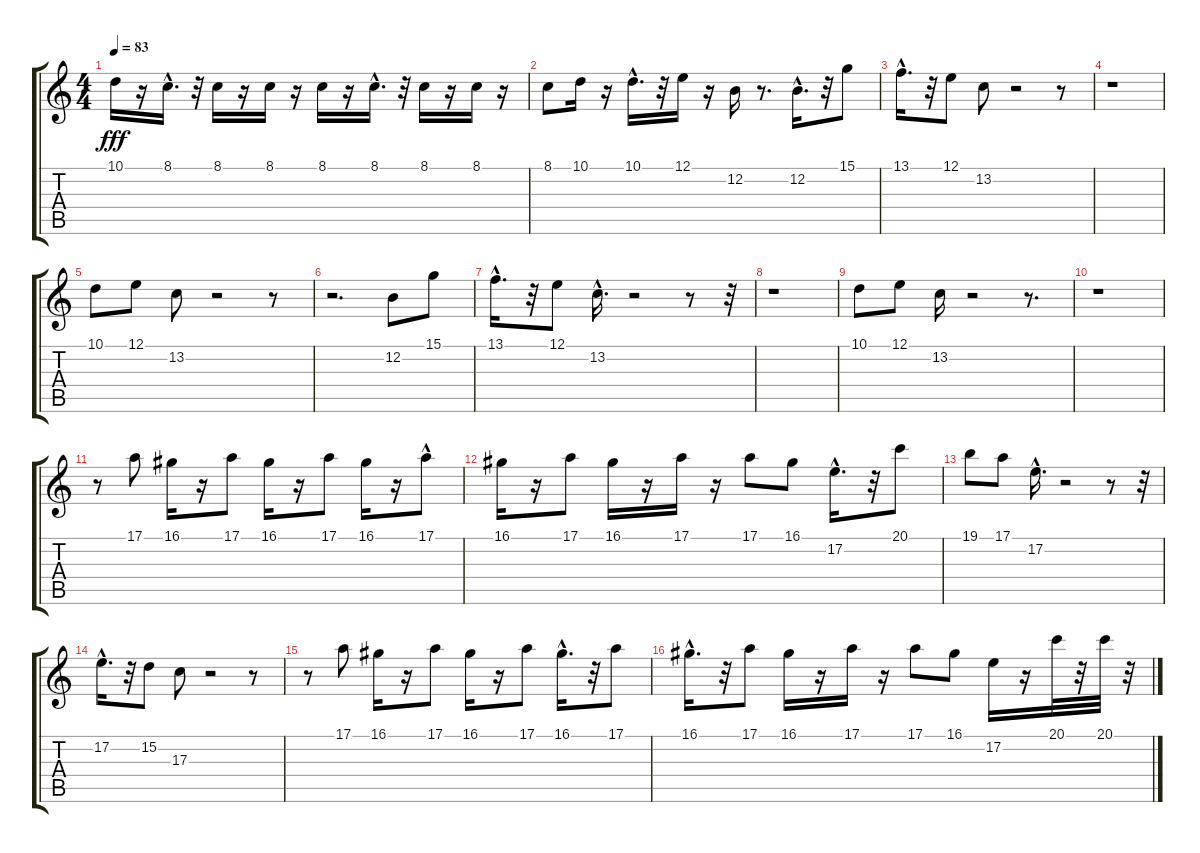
\track "" {instrument panflute}
\staff {score tabs}
\tuning (E4 B3 G3 D3 A2 E2) {hide}
\ts (4 4)
\tempo 83
\clef g2
\ks c
10.1.16{dy fff} r.16 8.1{hac}.16{d} r.32 8.1.16 r.16 8.1.16 r.16 8.1.16 r.16 8.1{hac}.16{d} r.32 8.1.16 r.16 8.1.16 r.16 |
8.1.8 10.1.16 r.16 10.1{hac}.16{d} r.32 12.1.16 r.16 12.2.16 r.8{d} 12.2{hac}.16{d} r.32 15.1.8 |
13.1{hac}.16{d} r.32 12.1.8 13.2.8 r.2 r.8 |
r.1 |
10.1.8 12.1.8 13.2.8 r.2 r.8 |
r.2{d} 12.2.8 15.1.8 |
13.1{hac}.16{d} r.32 12.1.8 13.2{hac}.16{d} r.2 r.8 r.32 |
r.1 |
10.1.8 12.1.8 13.2.16 r.2 r.8{d} |
r.1 |
r.8 17.1.8 16.1.16 r.16 17.1.8 16.1.16 r.16 17.1.8 16.1.16 r.16 17.1{hac}.8 |
16.1.16 r.16 17.1.8 16.1.16 r.16 17.1.16 r.16 17.1.8 16.1.8 17.2{hac}.16{d} r.32 20.1.8 |
19.1.8 17.1.8 17.2{hac}.16{d} r.2 r.8 r.32 |
17.2{hac}.16{d} r.32 15.2.8 17.3.8 r.2 r.8 |
r.8 17.1.8 16.1.16 r.16 17.1.8 16.1.16 r.16 17.1.8 16.1{hac}.16{d} r.32 17.1.8 |
16.1{hac}.16{d} r.32 17.1.8 16.1.16 r.16 17.1.16 r.16 17.1.8 16.1.8 17.2.16 r.16 20.1.32 r.32 20.1.32 r.32
